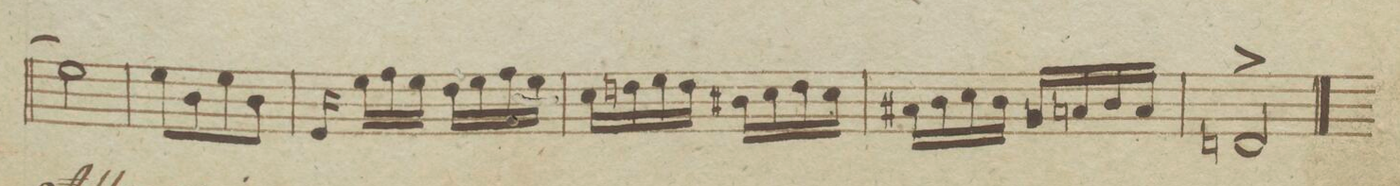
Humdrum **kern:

**kern
*I"Violon e Violoncello
*clefF4
*k[f#]
*met(c)
*M2/4
2G\]
=179
8G\L
8D\
8G\
8D\J
=180
16GG/
16G\LL
16A\
16G\JJ
16F#\LL
16G\
16A\
16G\JJ
=181
16E\LL
16Fn\
16G\
16F\JJ
16D#X\LL
16E\
16F\
16E\JJ
=182
16C#X\LL
16D\
16E\
16D\JJ
16BB/LL
16Cn/
16D/
16C/JJ
=183
2FFn^>/
==184
*k[b-e-]
*B-:
*M6/8
*-
